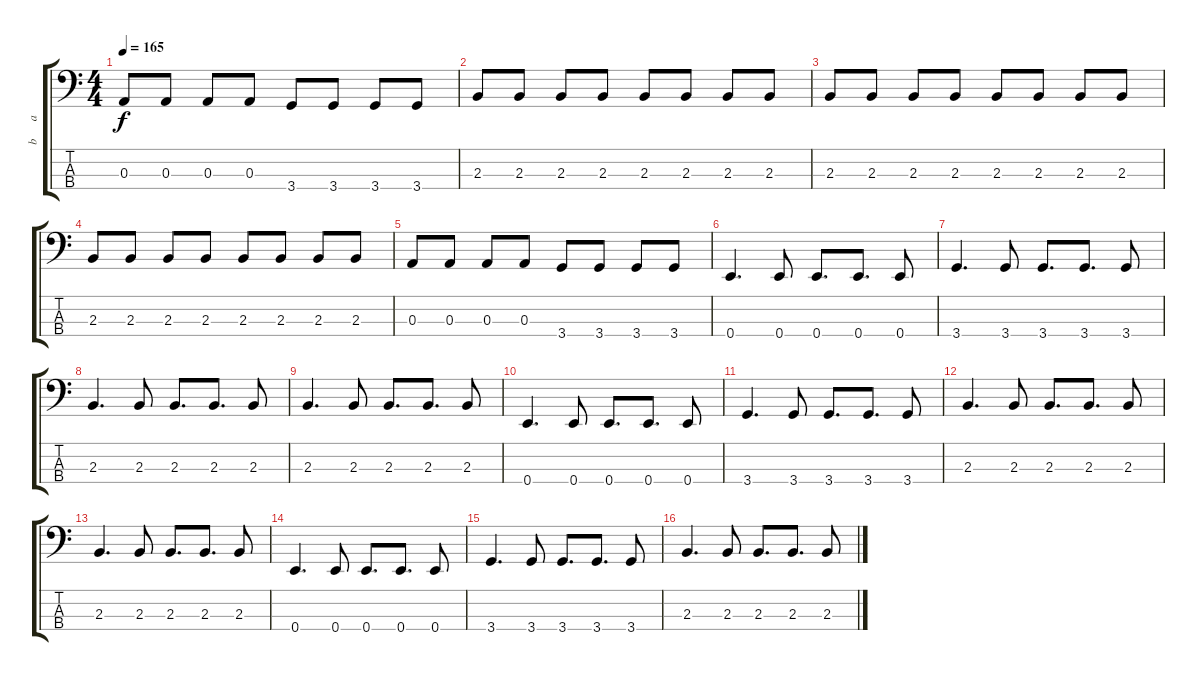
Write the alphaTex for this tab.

\track ("b      a      s      s" "b      a  ") {instrument synthbass2}
\staff {score tabs}
\tuning (G2 D2 A1 E1) {hide}
\ts (4 4)
\tempo 165
\clef f4
\ks c
0.3.8{dy f} 0.3.8 0.3.8 0.3.8 3.4.8 3.4.8 3.4.8 3.4.8 |
2.3.8 2.3.8 2.3.8 2.3.8 2.3.8 2.3.8 2.3.8 2.3.8 |
2.3.8 2.3.8 2.3.8 2.3.8 2.3.8 2.3.8 2.3.8 2.3.8 |
2.3.8 2.3.8 2.3.8 2.3.8 2.3.8 2.3.8 2.3.8 2.3.8 |
0.3.8 0.3.8 0.3.8 0.3.8 3.4.8 3.4.8 3.4.8 3.4.8 |
0.4.4{d} 0.4.8 0.4.8{d} 0.4.8{d} 0.4.8 |
3.4.4{d} 3.4.8 3.4.8{d} 3.4.8{d} 3.4.8 |
2.3.4{d} 2.3.8 2.3.8{d} 2.3.8{d} 2.3.8 |
2.3.4{d} 2.3.8 2.3.8{d} 2.3.8{d} 2.3.8 |
0.4.4{d} 0.4.8 0.4.8{d} 0.4.8{d} 0.4.8 |
3.4.4{d} 3.4.8 3.4.8{d} 3.4.8{d} 3.4.8 |
2.3.4{d} 2.3.8 2.3.8{d} 2.3.8{d} 2.3.8 |
2.3.4{d} 2.3.8 2.3.8{d} 2.3.8{d} 2.3.8 |
0.4.4{d} 0.4.8 0.4.8{d} 0.4.8{d} 0.4.8 |
3.4.4{d} 3.4.8 3.4.8{d} 3.4.8{d} 3.4.8 |
2.3.4{d} 2.3.8 2.3.8{d} 2.3.8{d} 2.3.8
